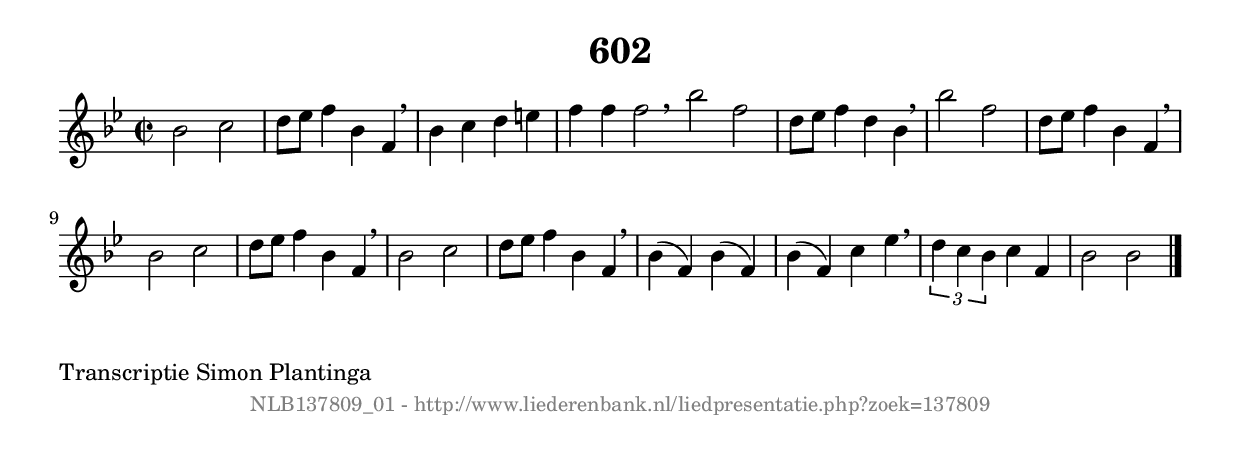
%
% produced by wce2krn 1.64 (7 June 2014)
%
\version"2.16"
#(append! paper-alist '(("long" . (cons (* 210 mm) (* 2000 mm)))))
#(set-default-paper-size "long")
sb = {\breathe}
mBreak = {\breathe }
bBreak = {\breathe }
x = {\once\override NoteHead #'style = #'cross }
gl=\glissando
itime={\override Staff.TimeSignature #'stencil = ##f }
ficta = {\once\set suggestAccidentals = ##t}
fine = {\once\override Score.RehearsalMark #'self-alignment-X = #1 \mark \markup {\italic{Fine}}}
dc = {\once\override Score.RehearsalMark #'self-alignment-X = #1 \mark \markup {\italic{D.C.}}}
dcf = {\once\override Score.RehearsalMark #'self-alignment-X = #1 \mark \markup {\italic{D.C. al Fine}}}
dcc = {\once\override Score.RehearsalMark #'self-alignment-X = #1 \mark \markup {\italic{D.C. al Coda}}}
ds = {\once\override Score.RehearsalMark #'self-alignment-X = #1 \mark \markup {\italic{D.S.}}}
dsf = {\once\override Score.RehearsalMark #'self-alignment-X = #1 \mark \markup {\italic{D.S. al Fine}}}
dsc = {\once\override Score.RehearsalMark #'self-alignment-X = #1 \mark \markup {\italic{D.S. al Coda}}}
pv = {\set Score.repeatCommands = #'((volta "1"))}
sv = {\set Score.repeatCommands = #'((volta "2"))}
tv = {\set Score.repeatCommands = #'((volta "3"))}
qv = {\set Score.repeatCommands = #'((volta "4"))}
xv = {\set Score.repeatCommands = #'((volta #f))}
\header{ tagline = ""
title = "602"
}
\score {{
\key bes \major
\relative g'
{
\set melismaBusyProperties = #'()
\time 2/2
\tempo 4=120
\override Score.MetronomeMark #'transparent = ##t
\override Score.RehearsalMark #'break-visibility = #(vector #t #t #f)
bes2 c2 | d8 ees8 f4 bes,4 f4 \sb | bes4 c4 d4 e4 | f4 f4 f2 \bar ":|:" \bBreak
bes2 f2 | d8 ees8 f4 d4 bes4 \sb | bes'2 f2 | d8 ees8 f4 bes,4 f4 | \mBreak \bar "|"
bes2 c2 | d8 ees8 f4 bes,4 f4 \sb | bes2 c2 | d8 ees8 f4 bes,4 f4 | \mBreak \bar "|"
bes4( f4) bes4( f4) | bes4( f4) c'4 ees4 \sb | \times 2/3 { d4 c4 bes4 } c4 f,4 | bes2 bes2 \bar "|."
 }}
 \midi { }
 \layout {
            indent = 0.0\cm
}
}
\markup { \wordwrap-string #" 
Transcriptie Simon Plantinga
"}
\markup { \vspace #0 } \markup { \with-color #grey \fill-line { \center-column { \smaller "NLB137809_01 - http://www.liederenbank.nl/liedpresentatie.php?zoek=137809" } } }
